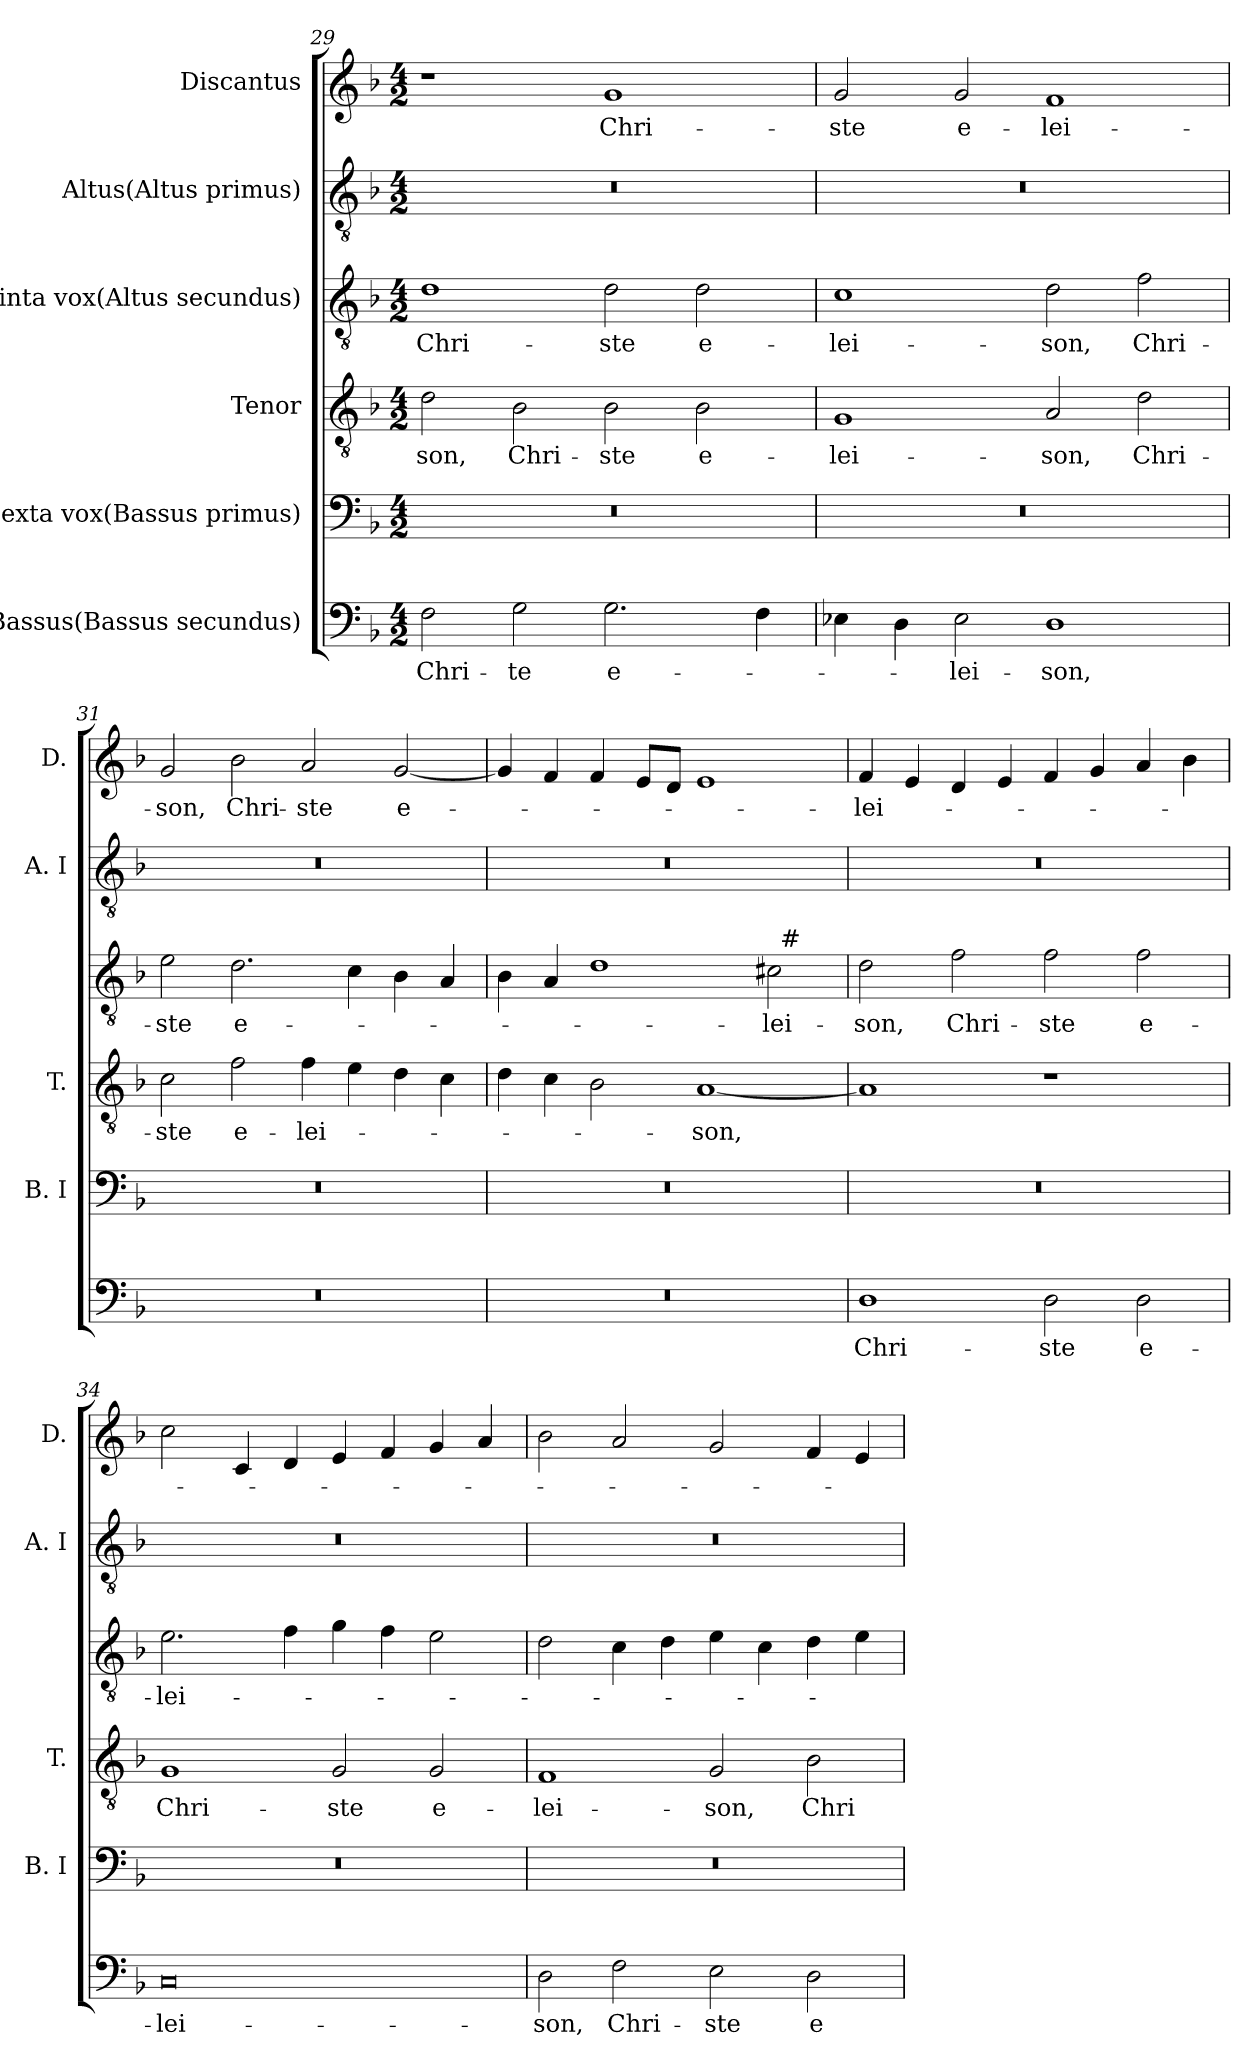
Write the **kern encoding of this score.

**kern	**text	**kern	**kern	**text	**kern	**text	**kern	**kern	**text
*part6	*part6	*part5	*part4	*part4	*part3	*part3	*part2	*part1	*part1
*staff6	*staff6	*staff5	*staff4	*staff4	*staff3	*staff3	*staff2	*staff1	*staff1
*I"Bassus(Bassus secundus)	*	*I"Sexta vox(Bassus primus)	*I"Tenor	*	*I"Quinta vox(Altus secundus)	*	*I"Altus(Altus primus)	*I"Discantus	*
*	*	*I'B. I	*I'T.	*	*	*	*I'A. I	*I'D.	*
*clefF4	*	*clefF4	*clefGv2	*	*clefGv2	*	*clefGv2	*clefG2	*
*	*	*	*ITrd7c12	*	*ITrd7c12	*	*ITrd7c12	*	*
*k[b-]	*	*k[b-]	*k[b-]	*	*k[b-]	*	*k[b-]	*k[b-]	*
*d:	*	*d:	*d:	*	*d:	*	*d:	*d:	*
*M4/2	*	*M4/2	*M4/2	*	*M4/2	*	*M4/2	*M4/2	*
=29	=29	=29	=29	=29	=29	=29	=29	=29	=29
!	!LO:LY:b	!LO:N:vis=1	!	!LO:LY:b	!	!LO:LY:b	!LO:N:vis=1	!	!
2F\	Chri-	0r	2D\	-son,	1D	Chri-	0r	1r	.
!	!LO:LY:b	!	!	!LO:LY:b	!	!	!	!	!
2G\	-te	.	2BB-\	Chri-	.	.	.	.	.
!	!LO:LY:b	!	!	!LO:LY:b	!	!LO:LY:b	!	!	!LO:LY:b
2.G\	e-	.	2BB-\	-ste	2D\	-ste	.	1g	Chri-
!	!	!	!	!LO:LY:b	!	!LO:LY:b	!	!	!
.	.	.	2BB-\	e-	2D\	e-	.	.	.
4F\	.	.	.	.	.	.	.	.	.
=30	=30	=30	=30	=30	=30	=30	=30	=30	=30
!	!	!LO:N:vis=1	!	!LO:LY:b	!	!LO:LY:b	!LO:N:vis=1	!	!LO:LY:b
4E-X\	.	0r	1GG	-lei-	1C	-lei-	0r	2g/	-ste
4D\	.	.	.	.	.	.	.	.	.
!	!LO:LY:b	!	!	!	!	!	!	!	!LO:LY:b
2E-\	-lei-	.	.	.	.	.	.	2g/	e-
!	!LO:LY:b	!	!	!LO:LY:b	!	!LO:LY:b	!	!	!LO:LY:b
1D	-son,	.	2AA/	-son,	2D\	-son,	.	1f	-lei-
!	!	!	!	!LO:LY:b	!	!LO:LY:b	!	!	!
.	.	.	2D\	Chri-	2F\	Chri-	.	.	.
=31	=31	=31	=31	=31	=31	=31	=31	=31	=31
!LO:N:vis=1	!	!LO:N:vis=1	!	!LO:LY:b	!	!LO:LY:b	!LO:N:vis=1	!	!LO:LY:b
0r	.	0r	2C\	-ste	2E\	-ste	0r	2g/	-son,
!	!	!	!	!LO:LY:b	!	!LO:LY:b	!	!	!LO:LY:b
.	.	.	2F\	e-	2.D\	e-	.	2b-\	Chri-
!	!	!	!	!LO:LY:b	!	!	!	!	!LO:LY:b
.	.	.	4F\	-lei-	.	.	.	2a/	-ste
.	.	.	4E\	.	4C\	.	.	.	.
!	!	!	!	!	!	!	!	!	!LO:LY:b
.	.	.	4D\	.	4BB-\	.	.	[<2g/	e-
.	.	.	4C\	.	4AA/	.	.	.	.
!!LO:LB:g=z
=32	=32	=32	=32	=32	=32	=32	=32	=32	=32
!LO:N:vis=1	!	!LO:N:vis=1	!	!	!	!	!LO:N:vis=1	!	!
*	*	*	*	*	*^	*	*	*	*
0r	.	0r	4D\	.	4BB-\	1ryy	.	0r	4g/]	.
.	.	.	4C\	.	4AA/	.	.	.	4f/	.
.	.	.	2BB-\	.	1D	.	.	.	4f/	.
.	.	.	.	.	.	.	.	.	8e/L	.
.	.	.	.	.	.	.	.	.	8d/J	.
!	!	!	!	!LO:LY:b	!	!	!	!	!	!
.	.	.	[<1AA	-son,	.	2ryy	.	.	1e	.
!	!	!	!	!	!	!	!LO:LY:b	!	!	!
.	.	.	.	.	2C#\	32ryy	-lei-	.	.	.
!	!	!	!	!	!	!LO:TX:a:t=#	!	!	!	!
.	.	.	.	.	.	4...ryy	.	.	.	.
=33	=33	=33	=33	=33	=33	=33	=33	=33	=33	=33
!	!LO:LY:b	!LO:N:vis=1	!	!	!	!	!LO:LY:b	!LO:N:vis=1	!	!LO:LY:b
*	*	*	*	*	*v	*v	*	*	*	*
1D	Chri-	0r	1AA]	.	2D\	-son,	0r	4f/	-lei-
.	.	.	.	.	.	.	.	4e/	.
!	!	!	!	!	!	!LO:LY:b	!	!	!
.	.	.	.	.	2F\	Chri-	.	4d/	.
.	.	.	.	.	.	.	.	4e/	.
!	!LO:LY:b	!	!	!	!	!LO:LY:b	!	!	!
2D\	-ste	.	1r	.	2F\	-ste	.	4f/	.
.	.	.	.	.	.	.	.	4g/	.
!	!LO:LY:b	!	!	!	!	!LO:LY:b	!	!	!
2D\	e-	.	.	.	2F\	e-	.	4a/	.
.	.	.	.	.	.	.	.	4b-\	.
=34	=34	=34	=34	=34	=34	=34	=34	=34	=34
!	!LO:LY:b	!LO:N:vis=1	!	!LO:LY:b	!	!LO:LY:b	!LO:N:vis=1	!	!
0C	-lei-	0r	1GG	Chri-	2.E\	-lei-	0r	2cc\	.
.	.	.	.	.	.	.	.	4c/	.
.	.	.	.	.	4F\	.	.	4d/	.
!	!	!	!	!LO:LY:b	!	!	!	!	!
.	.	.	2GG/	-ste	4G\	.	.	4e/	.
.	.	.	.	.	4F\	.	.	4f/	.
!	!	!	!	!LO:LY:b	!	!	!	!	!
.	.	.	2GG/	e-	2E\	.	.	4g/	.
.	.	.	.	.	.	.	.	4a/	.
=35	=35	=35	=35	=35	=35	=35	=35	=35	=35
!	!LO:LY:b	!LO:N:vis=1	!	!LO:LY:b	!	!	!LO:N:vis=1	!	!
2D\	-son,	0r	1FF	-lei-	2D\	.	0r	2b-\	.
!	!LO:LY:b	!	!	!	!	!	!	!	!
2F\	Chri-	.	.	.	4C\	.	.	2a/	.
.	.	.	.	.	4D\	.	.	.	.
!	!LO:LY:b	!	!	!LO:LY:b	!	!	!	!	!
2E\	-ste	.	2GG/	-son,	4E\	.	.	2g/	.
.	.	.	.	.	4C\	.	.	.	.
!	!LO:LY:b	!	!	!LO:LY:b	!	!	!	!	!
2D\	e-	.	2BB-\	Chri-	4D\	.	.	4f/	.
.	.	.	.	.	4E\	.	.	4e/	.
=	=	=	=	=	=	=	=	=	=
*-	*-	*-	*-	*-	*-	*-	*-	*-	*-
